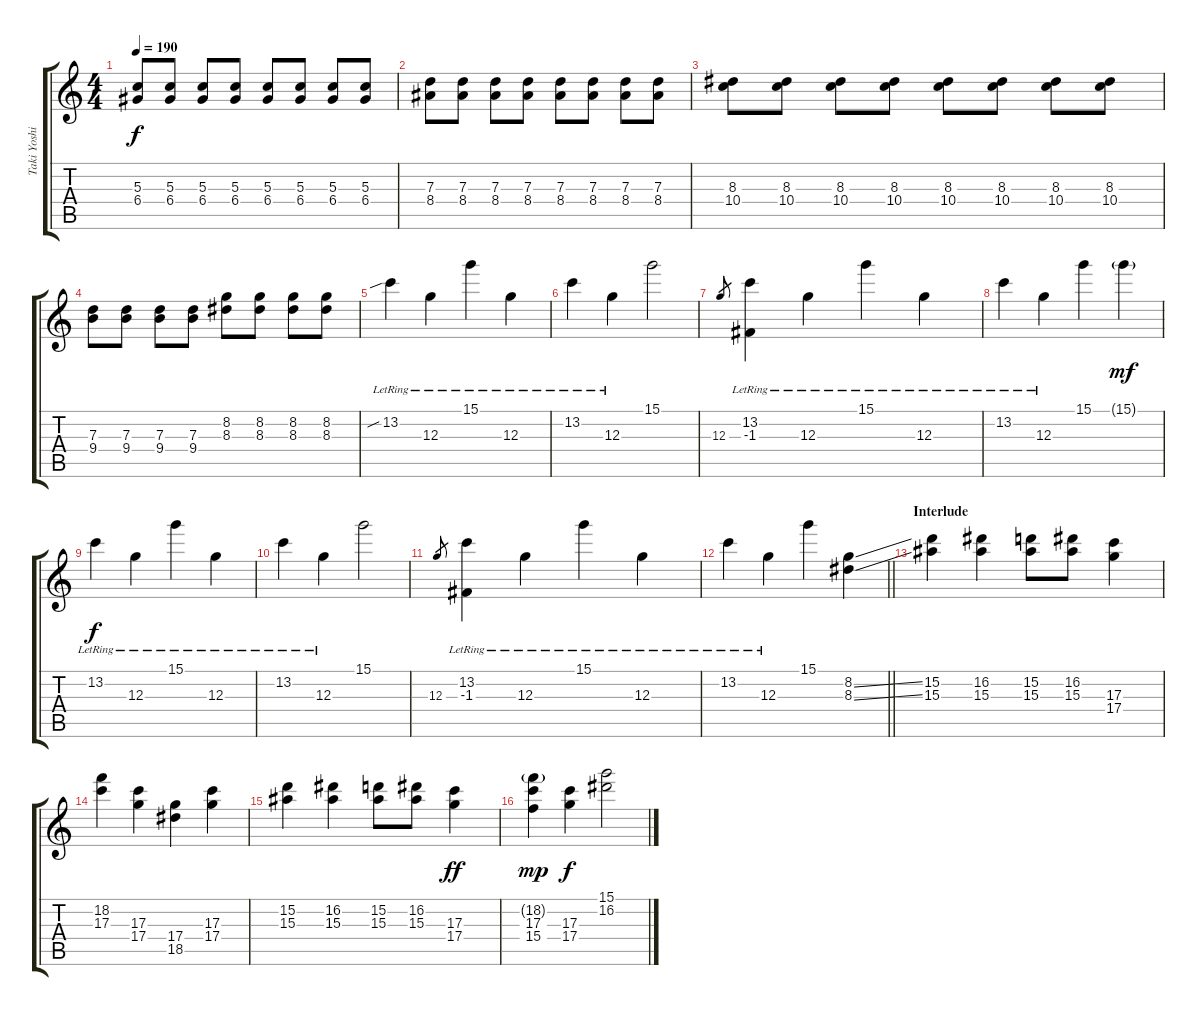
\track ("Taki Yoshimitsu" "Taki Yoshi") {instrument distortionguitar}
\staff {score tabs}
\tuning (E4 B3 G3 D3 A2 E2) {hide}
\ts (4 4)
\tempo 190
\clef g2
\ks c
(5.3 6.4).8{dy f} (5.3 6.4).8 (5.3 6.4).8 (5.3 6.4).8 (5.3 6.4).8 (5.3 6.4).8 (5.3 6.4).8 (5.3 6.4).8 |
(7.3 8.4).8 (7.3 8.4).8 (7.3 8.4).8 (7.3 8.4).8 (7.3 8.4).8 (7.3 8.4).8 (7.3 8.4).8 (7.3 8.4).8 |
(8.3 10.4).8 (8.3 10.4).8 (8.3 10.4).8 (8.3 10.4).8 (8.3 10.4).8 (8.3 10.4).8 (8.3 10.4).8 (8.3 10.4).8 |
(7.3 9.4).8 (7.3 9.4).8 (7.3 9.4).8 (7.3 9.4).8 (8.2 8.3).8 (8.2 8.3).8 (8.2 8.3).8 (8.2 8.3).8 |
13.2{sib lr}.4 12.3{lr}.4 15.1{lr}.4 12.3{lr}.4 |
13.2{lr}.4 12.3{lr}.4 15.1.2 |
12.3.8{gr} (13.2{lr} -1.3).4 12.3{lr}.4 15.1{lr}.4 12.3{lr}.4 |
13.2{lr}.4 12.3{lr}.4 15.1.4 15.1{g}.4{dy mf} |
13.2{lr}.4{dy f} 12.3{lr}.4 15.1{lr}.4 12.3{lr}.4 |
13.2{lr}.4 12.3{lr}.4 15.1.2 |
12.3.8{gr} (13.2{lr} -1.3).4 12.3{lr}.4 15.1{lr}.4 12.3{lr}.4 |
\barLineRight lightlight
13.2{lr}.4 12.3{lr}.4 15.1.4 (8.2{ss} 8.3{ss}).4 |
\section ("" "Interlude")
(15.2 15.3).4 (16.2 15.3).4 (15.2 15.3).8 (16.2 15.3).8 (17.3 17.4).4 |
(18.2 17.3).4 (17.3 17.4).4 (17.4 18.5).4 (17.3 17.4).4 |
(15.2 15.3).4 (16.2 15.3).4 (15.2 15.3).8 (16.2 15.3).8 (17.3 17.4).4{dy ff} |
(18.2{g} 17.3 15.4).4{dy mp} (17.3 17.4).4{dy f} (15.1 16.2).2
